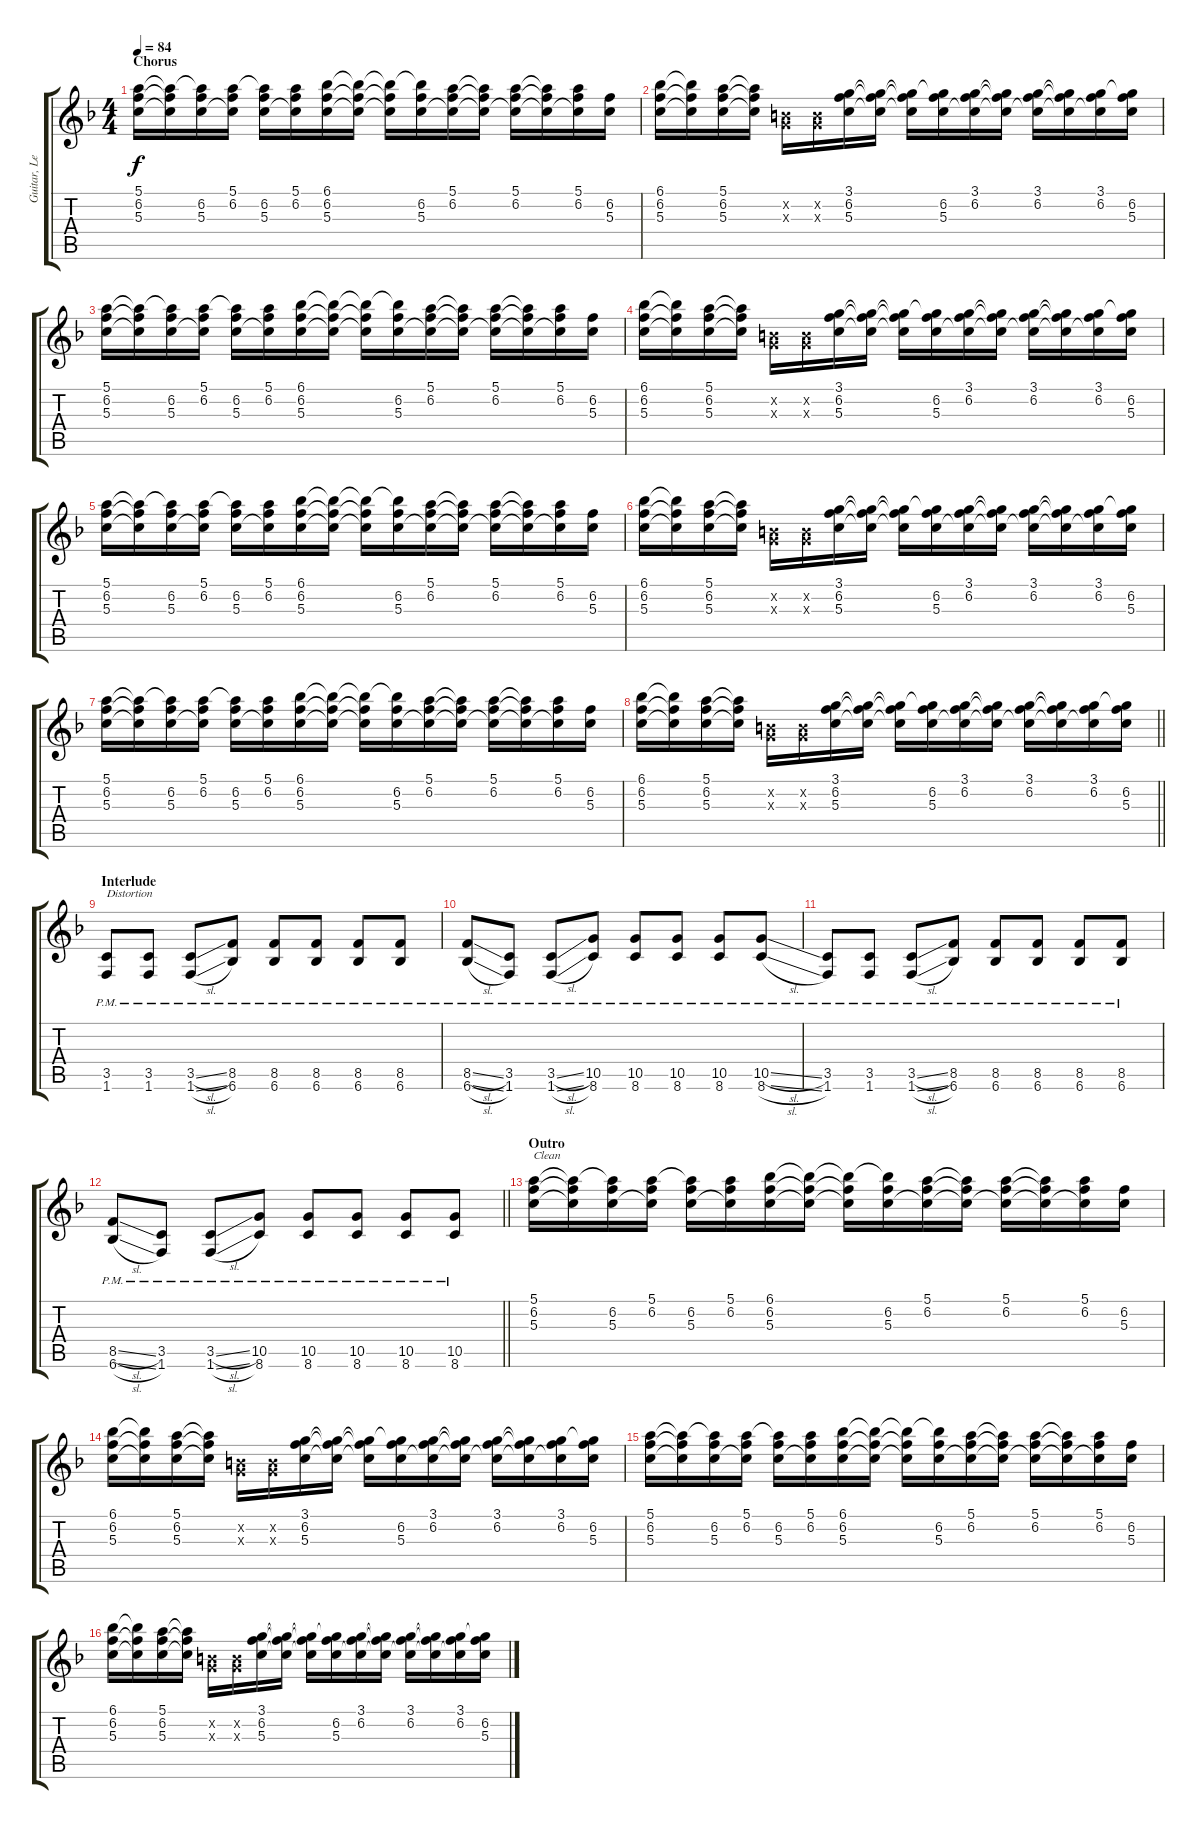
\track ("Guitar, Lead (Std)" "Guitar, Le") {instrument electricguitarclean}
\staff {score tabs}
\tuning (E4 B3 G3 D3 A2 E2) {hide}
\ts (4 4)
\section ("" "Chorus")
\tempo 84
\clef g2
\ks f
(5.1 6.2 5.3).16{dy f} (5.1{t} 6.2{t} 5.3{t}).16 (5.1{t} 6.2 5.3).16 (5.1 6.2 5.3{t}).16 (5.1{t} 6.2 5.3).16 (5.1 6.2 5.3{t}).16 (6.1 6.2 5.3).16 (6.1{t} 6.2{t} 5.3{t}).16 (6.1{t} 6.2{t} 5.3{t}).16 (6.1{t} 6.2 5.3).16 (5.1 6.2 5.3{t}).16 (5.1{t} 6.2{t} 5.3{t}).16 (5.1 6.2 5.3{t}).16 (5.1{t} 6.2{t} 5.3{t}).16 (5.1 6.2 5.3{t}).16 (6.2 5.3).16 |
(6.1 6.2 5.3).16 (6.1{t} 6.2{t} 5.3{t}).16 (5.1 6.2 5.3).16 (5.1{t} 6.2{t} 5.3{t}).16 (0.2{x} 0.3{x}).16 (0.2{x} 0.3{x}).16 (3.1 6.2 5.3).16 (3.1{t} 6.2{t} 5.3{t}).16 (3.1{t} 6.2{t} 5.3{t}).16 (3.1{t} 6.2 5.3).16 (3.1 6.2 5.3{t}).16 (3.1{t} 6.2{t} 5.3{t}).16 (3.1 6.2 5.3{t}).16 (3.1{t} 6.2{t} 5.3{t}).16 (3.1 6.2 5.3{t}).16 (3.1{t} 6.2 5.3).16 |
(5.1 6.2 5.3).16 (5.1{t} 6.2{t} 5.3{t}).16 (5.1{t} 6.2 5.3).16 (5.1 6.2 5.3{t}).16 (5.1{t} 6.2 5.3).16 (5.1 6.2 5.3{t}).16 (6.1 6.2 5.3).16 (6.1{t} 6.2{t} 5.3{t}).16 (6.1{t} 6.2{t} 5.3{t}).16 (6.1{t} 6.2 5.3).16 (5.1 6.2 5.3{t}).16 (5.1{t} 6.2{t} 5.3{t}).16 (5.1 6.2 5.3{t}).16 (5.1{t} 6.2{t} 5.3{t}).16 (5.1 6.2 5.3{t}).16 (6.2 5.3).16 |
(6.1 6.2 5.3).16 (6.1{t} 6.2{t} 5.3{t}).16 (5.1 6.2 5.3).16 (5.1{t} 6.2{t} 5.3{t}).16 (0.2{x} 0.3{x}).16 (0.2{x} 0.3{x}).16 (3.1 6.2 5.3).16 (3.1{t} 6.2{t} 5.3{t}).16 (3.1{t} 6.2{t} 5.3{t}).16 (3.1{t} 6.2 5.3).16 (3.1 6.2 5.3{t}).16 (3.1{t} 6.2{t} 5.3{t}).16 (3.1 6.2 5.3{t}).16 (3.1{t} 6.2{t} 5.3{t}).16 (3.1 6.2 5.3{t}).16 (3.1{t} 6.2 5.3).16 |
(5.1 6.2 5.3).16 (5.1{t} 6.2{t} 5.3{t}).16 (5.1{t} 6.2 5.3).16 (5.1 6.2 5.3{t}).16 (5.1{t} 6.2 5.3).16 (5.1 6.2 5.3{t}).16 (6.1 6.2 5.3).16 (6.1{t} 6.2{t} 5.3{t}).16 (6.1{t} 6.2{t} 5.3{t}).16 (6.1{t} 6.2 5.3).16 (5.1 6.2 5.3{t}).16 (5.1{t} 6.2{t} 5.3{t}).16 (5.1 6.2 5.3{t}).16 (5.1{t} 6.2{t} 5.3{t}).16 (5.1 6.2 5.3{t}).16 (6.2 5.3).16 |
(6.1 6.2 5.3).16 (6.1{t} 6.2{t} 5.3{t}).16 (5.1 6.2 5.3).16 (5.1{t} 6.2{t} 5.3{t}).16 (0.2{x} 0.3{x}).16 (0.2{x} 0.3{x}).16 (3.1 6.2 5.3).16 (3.1{t} 6.2{t} 5.3{t}).16 (3.1{t} 6.2{t} 5.3{t}).16 (3.1{t} 6.2 5.3).16 (3.1 6.2 5.3{t}).16 (3.1{t} 6.2{t} 5.3{t}).16 (3.1 6.2 5.3{t}).16 (3.1{t} 6.2{t} 5.3{t}).16 (3.1 6.2 5.3{t}).16 (3.1{t} 6.2 5.3).16 |
(5.1 6.2 5.3).16 (5.1{t} 6.2{t} 5.3{t}).16 (5.1{t} 6.2 5.3).16 (5.1 6.2 5.3{t}).16 (5.1{t} 6.2 5.3).16 (5.1 6.2 5.3{t}).16 (6.1 6.2 5.3).16 (6.1{t} 6.2{t} 5.3{t}).16 (6.1{t} 6.2{t} 5.3{t}).16 (6.1{t} 6.2 5.3).16 (5.1 6.2 5.3{t}).16 (5.1{t} 6.2{t} 5.3{t}).16 (5.1 6.2 5.3{t}).16 (5.1{t} 6.2{t} 5.3{t}).16 (5.1 6.2 5.3{t}).16 (6.2 5.3).16 |
\barLineRight lightlight
(6.1 6.2 5.3).16 (6.1{t} 6.2{t} 5.3{t}).16 (5.1 6.2 5.3).16 (5.1{t} 6.2{t} 5.3{t}).16 (0.2{x} 0.3{x}).16 (0.2{x} 0.3{x}).16 (3.1 6.2 5.3).16 (3.1{t} 6.2{t} 5.3{t}).16 (3.1{t} 6.2{t} 5.3{t}).16 (3.1{t} 6.2 5.3).16 (3.1 6.2 5.3{t}).16 (3.1{t} 6.2{t} 5.3{t}).16 (3.1 6.2 5.3{t}).16 (3.1{t} 6.2{t} 5.3{t}).16 (3.1 6.2 5.3{t}).16 (3.1{t} 6.2 5.3).16 |
\section ("" "Interlude")
(3.5{pm} 1.6{pm}).8{txt "Distortion" instrument electricguitarmuted} (3.5{pm} 1.6{pm}).8 (3.5{sl pm} 1.6{sl pm}).8 (8.5{pm} 6.6{pm}).8 (8.5{pm} 6.6{pm}).8 (8.5{pm} 6.6{pm}).8 (8.5{pm} 6.6{pm}).8 (8.5{pm} 6.6{pm}).8 |
(8.5{sl pm} 6.6{sl pm}).8 (3.5{pm} 1.6{pm}).8 (3.5{sl pm} 1.6{sl pm}).8 (10.5{pm} 8.6{pm}).8 (10.5{pm} 8.6{pm}).8 (10.5{pm} 8.6{pm}).8 (10.5{pm} 8.6{pm}).8 (10.5{sl pm} 8.6{sl pm}).8 |
(3.5{pm} 1.6{pm}).8 (3.5{pm} 1.6{pm}).8 (3.5{sl pm} 1.6{sl pm}).8 (8.5{pm} 6.6{pm}).8 (8.5{pm} 6.6{pm}).8 (8.5{pm} 6.6{pm}).8 (8.5{pm} 6.6{pm}).8 (8.5{pm} 6.6{pm}).8 |
\barLineRight lightlight
(8.5{sl pm} 6.6{sl pm}).8 (3.5{pm} 1.6{pm}).8 (3.5{sl pm} 1.6{sl pm}).8 (10.5{pm} 8.6{pm}).8 (10.5{pm} 8.6{pm}).8 (10.5{pm} 8.6{pm}).8 (10.5{pm} 8.6{pm}).8 (10.5{pm} 8.6{pm}).8 |
\section ("" "Outro")
(5.1 6.2 5.3).16{txt "Clean" instrument electricguitarclean} (5.1{t} 6.2{t} 5.3{t}).16 (5.1{t} 6.2 5.3).16 (5.1 6.2 5.3{t}).16 (5.1{t} 6.2 5.3).16 (5.1 6.2 5.3{t}).16 (6.1 6.2 5.3).16 (6.1{t} 6.2{t} 5.3{t}).16 (6.1{t} 6.2{t} 5.3{t}).16 (6.1{t} 6.2 5.3).16 (5.1 6.2 5.3{t}).16 (5.1{t} 6.2{t} 5.3{t}).16 (5.1 6.2 5.3{t}).16 (5.1{t} 6.2{t} 5.3{t}).16 (5.1 6.2 5.3{t}).16 (6.2 5.3).16 |
(6.1 6.2 5.3).16 (6.1{t} 6.2{t} 5.3{t}).16 (5.1 6.2 5.3).16 (5.1{t} 6.2{t} 5.3{t}).16 (0.2{x} 0.3{x}).16 (0.2{x} 0.3{x}).16 (3.1 6.2 5.3).16 (3.1{t} 6.2{t} 5.3{t}).16 (3.1{t} 6.2{t} 5.3{t}).16 (3.1{t} 6.2 5.3).16 (3.1 6.2 5.3{t}).16 (3.1{t} 6.2{t} 5.3{t}).16 (3.1 6.2 5.3{t}).16 (3.1{t} 6.2{t} 5.3{t}).16 (3.1 6.2 5.3{t}).16 (3.1{t} 6.2 5.3).16 |
(5.1 6.2 5.3).16 (5.1{t} 6.2{t} 5.3{t}).16 (5.1{t} 6.2 5.3).16 (5.1 6.2 5.3{t}).16 (5.1{t} 6.2 5.3).16 (5.1 6.2 5.3{t}).16 (6.1 6.2 5.3).16 (6.1{t} 6.2{t} 5.3{t}).16 (6.1{t} 6.2{t} 5.3{t}).16 (6.1{t} 6.2 5.3).16 (5.1 6.2 5.3{t}).16 (5.1{t} 6.2{t} 5.3{t}).16 (5.1 6.2 5.3{t}).16 (5.1{t} 6.2{t} 5.3{t}).16 (5.1 6.2 5.3{t}).16 (6.2 5.3).16 |
(6.1 6.2 5.3).16 (6.1{t} 6.2{t} 5.3{t}).16 (5.1 6.2 5.3).16 (5.1{t} 6.2{t} 5.3{t}).16 (0.2{x} 0.3{x}).16 (0.2{x} 0.3{x}).16 (3.1 6.2 5.3).16 (3.1{t} 6.2{t} 5.3{t}).16 (3.1{t} 6.2{t} 5.3{t}).16 (3.1{t} 6.2 5.3).16 (3.1 6.2 5.3{t}).16 (3.1{t} 6.2{t} 5.3{t}).16 (3.1 6.2 5.3{t}).16 (3.1{t} 6.2{t} 5.3{t}).16 (3.1 6.2 5.3{t}).16 (3.1{t} 6.2 5.3).16
